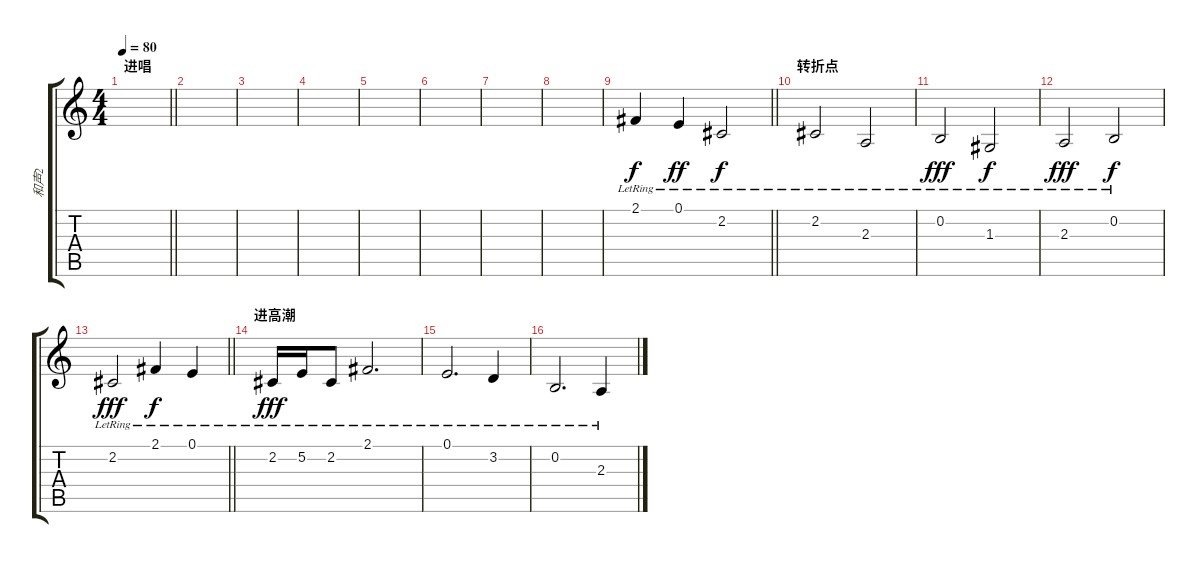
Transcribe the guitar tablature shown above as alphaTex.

\track ("和声2" "和声2") {instrument vibraphone}
\staff {score tabs}
\tuning (E4 B3 G3 D3 A2 E2) {hide}
\ts (4 4)
\section ("" "进唱")
\tempo 80
\clef g2
\barLineRight lightlight
\ks c
|
|
|
|
|
|
|
|
\barLineRight lightlight
2.1{lr}.4 0.1{lr}.4{dy ff} 2.2{lr}.2{dy f} |
\section ("" "转折点")
2.2{lr}.2 2.3{lr}.2 |
0.2{lr}.2{dy fff} 1.3{lr}.2{dy f} |
2.3{lr}.2{dy fff} 0.2{lr}.2{dy f} |
\barLineRight lightlight
2.2{lr}.2{dy fff} 2.1{lr}.4{dy f} 0.1{lr}.4 |
\section ("" "进高潮")
2.2{lr}.16{dy fff} 5.2{lr}.16 2.2{lr}.8 2.1{lr}.2{d} |
0.1{lr}.2{d} 3.2{lr}.4 |
0.2{lr}.2{d} 2.3{lr}.4
